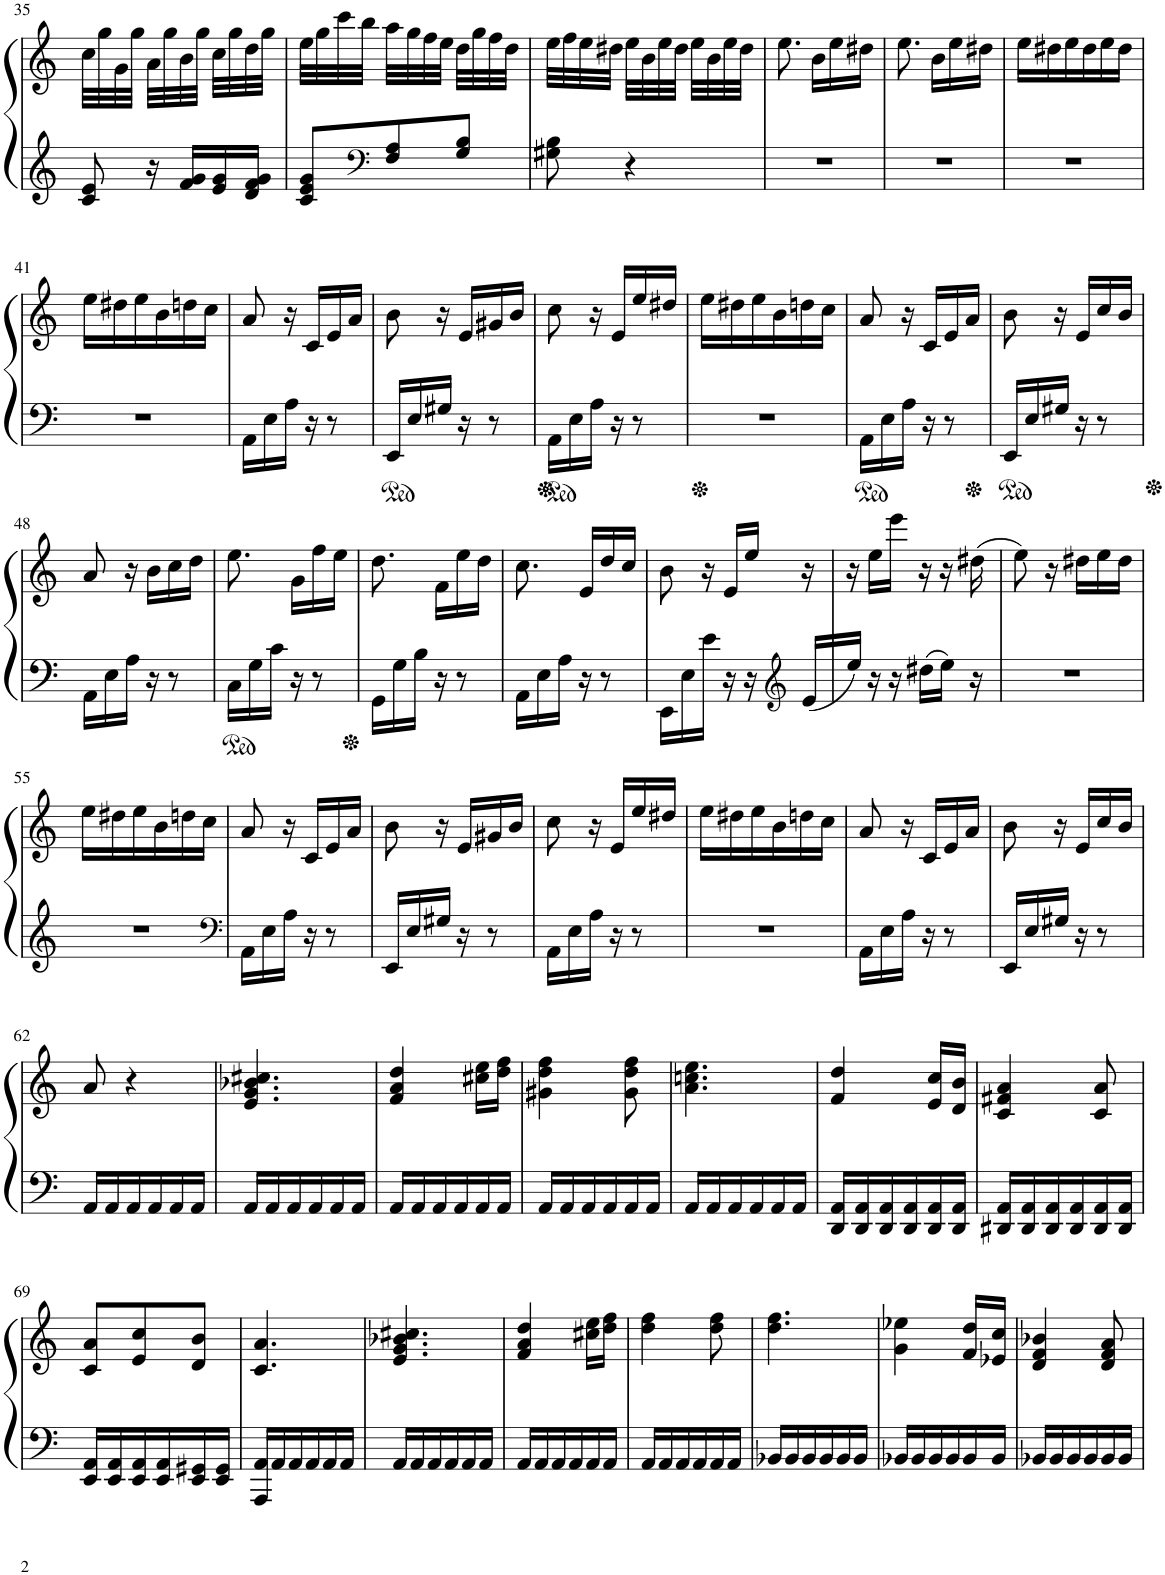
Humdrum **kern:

**kern	**kern
*part1	*part1
*staff2	*staff1
*I"Piano	*
*I'Pno.	*
!!LO:PB:g=z
*clefG2	*clefG2
*k[]	*k[]
*M3/8	*M3/8
=35	=35
8c/ 8e/	32cc\LLL
.	32gg\
.	32g\
.	32gg\JJJ
16r	32a\LLL
.	32gg\
16f/ 16g/LL	32b\
.	32gg\JJJ
16e/ 16g/	32cc\LLL
.	32gg\
16d/ 16f/ 16g/JJ	32dd\
.	32gg\JJJ
=36	=36
8c/ 8e/ 8g/L	32ee\LLL
.	32gg\
.	32ccc\
.	32bb\JJJ
*clefF4	*
8F/ 8A/	32aa\LLL
.	32gg\
.	32ff\
.	32ee\JJJ
8G/ 8B/J	32dd\LLL
.	32gg\
.	32ff\
.	32dd\JJJ
=37	=37
8G#X\ 8B\	32ee\LLL
.	32ff\
.	32ee\
.	32dd#X\JJJ
4r	32ee\LLL
.	32b\
.	32ee\
.	32dd#\JJJ
.	32ee\LLL
.	32b\
.	32ee\
.	32dd#\JJJ
=38	=38
4.r	8.ee\
.	16b\LL
.	16ee\
.	16dd#X\JJ
=39	=39
4.r	8.ee\
.	16b\LL
.	16ee\
.	16dd#X\JJ
=40	=40
4.r	16ee\LL
.	16dd#X\
.	16ee\
.	16dd#\
.	16ee\
.	16dd#\JJ
!!LO:LB:g=z
=41	=41
4.r	16ee\LL
.	16dd#X\
.	16ee\
.	16b\
.	16ddn\
.	16cc\JJ
=42	=42
16AA\LL	8a/
16E\	.
16A\JJ	16r
16r	16c/LL
8r	16e/
.	16a/JJ
=43	=43
16EE/LL	8b\
16E/	.
16G#X/JJ	16r
16r	16e/LL
8r	16g#X/
.	16b/JJ
=44	=44
16AA\LL	8cc\
16E\	.
16A\JJ	16r
16r	16e/LL
8r	16ee/
.	16dd#X/JJ
=45	=45
4.r	16ee\LL
.	16dd#X\
.	16ee\
.	16b\
.	16ddn\
.	16cc\JJ
=46	=46
16AA\LL	8a/
16E\	.
16A\JJ	16r
16r	16c/LL
8r	16e/
.	16a/JJ
=47	=47
16EE/LL	8b\
16E/	.
16G#X/JJ	16r
16r	16e/LL
8r	16cc/
.	16b/JJ
!!LO:LB:g=z
=48	=48
16AA\LL	8a/
16E\	.
16A\JJ	16r
16r	16b\LL
8r	16cc\
.	16dd\JJ
=49	=49
16C\LL	8.ee\
16G\	.
16c\JJ	.
16r	16g\LL
8r	16ff\
.	16ee\JJ
=50	=50
16GG\LL	8.dd\
16G\	.
16B\JJ	.
16r	16f\LL
8r	16ee\
.	16dd\JJ
=51	=51
16AA\LL	8.cc\
16E\	.
16A\JJ	.
16r	16e/LL
8r	16dd/
.	16cc/JJ
=52	=52
16EE\LL	8b\
16E\	.
16e\JJ	16r
16r	16e/LL
16r	16ee/JJ
*clefG2	*
16e/LL	16r
=53	=53
16ee/JJ	16r
16r	16ee\LL
16r	16eee\JJ
16dd#X\LL	16r
16ee\JJ	16r
16r	(16dd#X\
=54	=54
4.r	8ee\)
.	16r
.	16dd#X\LL
.	16ee\
.	16dd#\JJ
!!LO:LB:g=z
=55	=55
4.r	16ee\LL
.	16dd#X\
.	16ee\
.	16b\
.	16ddn\
.	16cc\JJ
=56	=56
*clefF4	*
16AA\LL	8a/
16E\	.
16A\JJ	16r
16r	16c/LL
8r	16e/
.	16a/JJ
=57	=57
16EE/LL	8b\
16E/	.
16G#X/JJ	16r
16r	16e/LL
8r	16g#X/
.	16b/JJ
=58	=58
16AA\LL	8cc\
16E\	.
16A\JJ	16r
16r	16e/LL
8r	16ee/
.	16dd#X/JJ
=59	=59
4.r	16ee\LL
.	16dd#X\
.	16ee\
.	16b\
.	16ddn\
.	16cc\JJ
=60	=60
16AA\LL	8a/
16E\	.
16A\JJ	16r
16r	16c/LL
8r	16e/
.	16a/JJ
=61	=61
16EE/LL	8b\
16E/	.
16G#X/JJ	16r
16r	16e/LL
8r	16cc/
.	16b/JJ
!!LO:LB:g=z
=62	=62
16AA/LL	8a/
16AA/	.
16AA/	4r
16AA/	.
16AA/	.
16AA/JJ	.
=63	=63
16AA/LL	4.e/ 4.g/ 4.b-X/ 4.cc#X/
16AA/	.
16AA/	.
16AA/	.
16AA/	.
16AA/JJ	.
=64	=64
16AA/LL	4f/ 4a/ 4dd/
16AA/	.
16AA/	.
16AA/	.
16AA/	16cc#X\ 16ee\LL
16AA/JJ	16dd\ 16ff\JJ
=65	=65
16AA/LL	4g#X\ 4dd\ 4ff\
16AA/	.
16AA/	.
16AA/	.
16AA/	8g#\ 8dd\ 8ff\
16AA/JJ	.
=66	=66
16AA/LL	4.a\ 4.ccn\ 4.ee\
16AA/	.
16AA/	.
16AA/	.
16AA/	.
16AA/JJ	.
=67	=67
16DD/ 16AA/LL	4f/ 4dd/
16DD/ 16AA/	.
16DD/ 16AA/	.
16DD/ 16AA/	.
16DD/ 16AA/	16e/ 16cc/LL
16DD/ 16AA/JJ	16d/ 16b/JJ
=68	=68
16DD#X/ 16AA/LL	4c/ 4f#X/ 4a/
16DD#/ 16AA/	.
16DD#/ 16AA/	.
16DD#/ 16AA/	.
16DD#/ 16AA/	8c/ 8a/
16DD#/ 16AA/JJ	.
!!LO:LB:g=z
=69	=69
16EE/ 16AA/LL	8c/ 8a/L
16EE/ 16AA/	.
16EE/ 16AA/	8e/ 8cc/
16EE/ 16AA/	.
16EE/ 16GG#X/	8d/ 8b/J
16EE/ 16GG#/JJ	.
=70	=70
16AAA/ 16AA/LL	4.c/ 4.a/
16AA/	.
16AA/	.
16AA/	.
16AA/	.
16AA/JJ	.
=71	=71
16AA/LL	4.e/ 4.g/ 4.b-X/ 4.cc#X/
16AA/	.
16AA/	.
16AA/	.
16AA/	.
16AA/JJ	.
=72	=72
16AA/LL	4f/ 4a/ 4dd/
16AA/	.
16AA/	.
16AA/	.
16AA/	16cc#X\ 16ee\LL
16AA/JJ	16dd\ 16ff\JJ
=73	=73
16AA/LL	4dd\ 4ff\
16AA/	.
16AA/	.
16AA/	.
16AA/	8dd\ 8ff\
16AA/JJ	.
=74	=74
16BB-X/LL	4.dd\ 4.ff\
16BB-/	.
16BB-/	.
16BB-/	.
16BB-/	.
16BB-/JJ	.
=75	=75
16BB-X/LL	4g\ 4ee-X\
16BB-/	.
16BB-/	.
16BB-/	.
16BB-/	16f/ 16dd/LL
16BB-/JJ	16e-X/ 16cc/JJ
=76	=76
16BB-X/LL	4d/ 4f/ 4b-X/
16BB-/	.
16BB-/	.
16BB-/	.
16BB-/	8d/ 8f/ 8a/
16BB-/JJ	.
=	=
*-	*-
